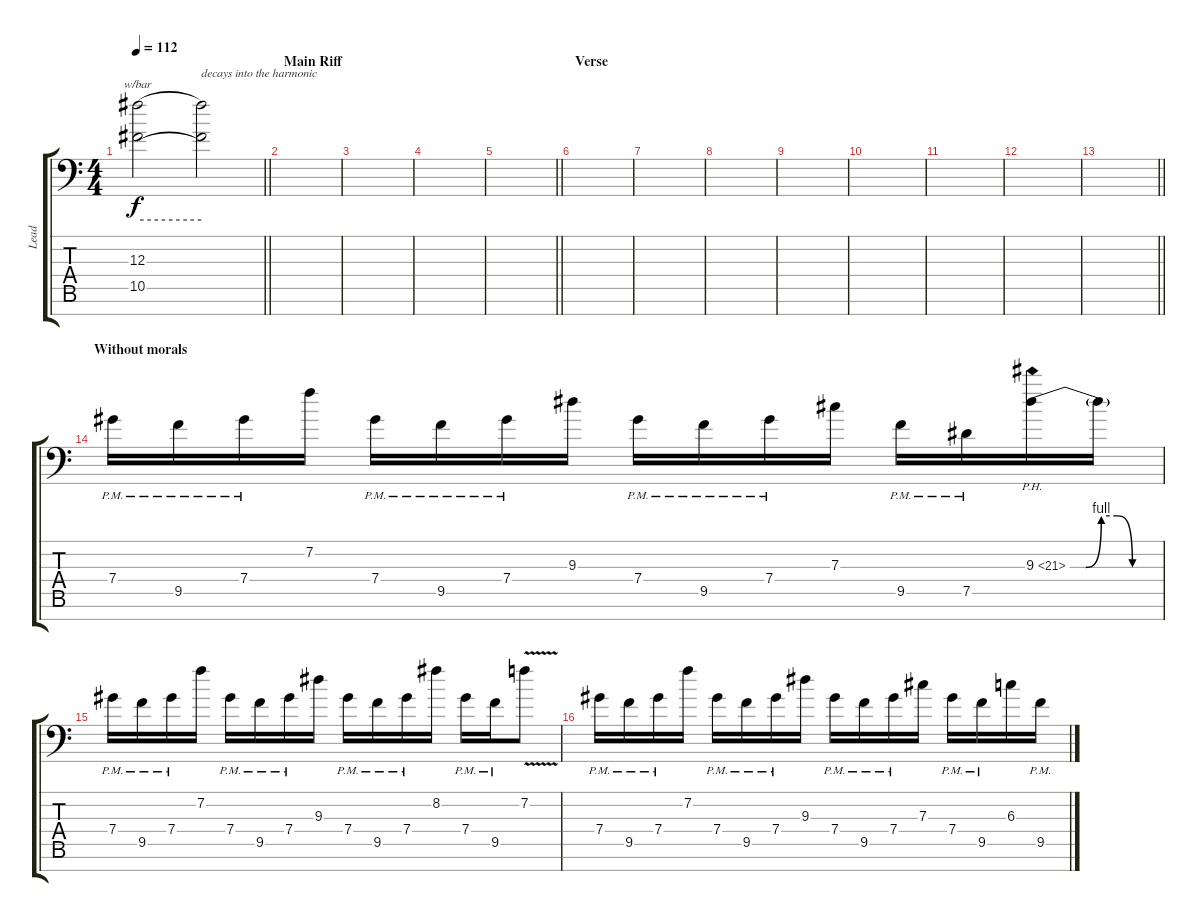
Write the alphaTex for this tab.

\track ("Lead" "Lead") {instrument distortionguitar}
\staff {score tabs}
\tuning (Eb4 Bb3 Gb3 Db3 Ab2 Eb2 Bb1) {hide}
\ts (4 4)
\tempo 112
\clef f4
\barLineRight lightlight
\ks c
(12.3 10.5).2{tbe (hold default 0 0 60 0) dy f} (12.3{t} 10.5{t}).2{txt "decays into the harmonic"} |
\section ("" "Main Riff")
|
|
|
\barLineRight lightlight
|
\section ("" "Verse")
|
|
|
|
|
|
|
\barLineRight lightlight
|
\section ("" "Without morals")
7.4{pm}.16 9.5{pm}.16 7.4{pm}.16 7.2.16 7.4{pm}.16 9.5{pm}.16 7.4{pm}.16 9.3.16 7.4{pm}.16 9.5{pm}.16 7.4{pm}.16 7.3.16 9.5{pm}.16 7.5{pm}.16 9.3{be (custom 0 0 10 0 20 4 30 4 40 0 60 0) ph 12}.16 9.3{t}.16 |
7.4{pm}.16 9.5{pm}.16 7.4{pm}.16 7.2.16 7.4{pm}.16 9.5{pm}.16 7.4{pm}.16 9.3.16 7.4{pm}.16 9.5{pm}.16 7.4{pm}.16 8.2.16 7.4{pm}.16 9.5{pm}.16 7.2{v}.8 |
7.4{pm}.16 9.5{pm}.16 7.4{pm}.16 7.2.16 7.4{pm}.16 9.5{pm}.16 7.4{pm}.16 9.3.16 7.4{pm}.16 9.5{pm}.16 7.4{pm}.16 7.3.16 7.4{pm}.16 9.5{pm}.16 6.3.16 9.5{pm}.16
